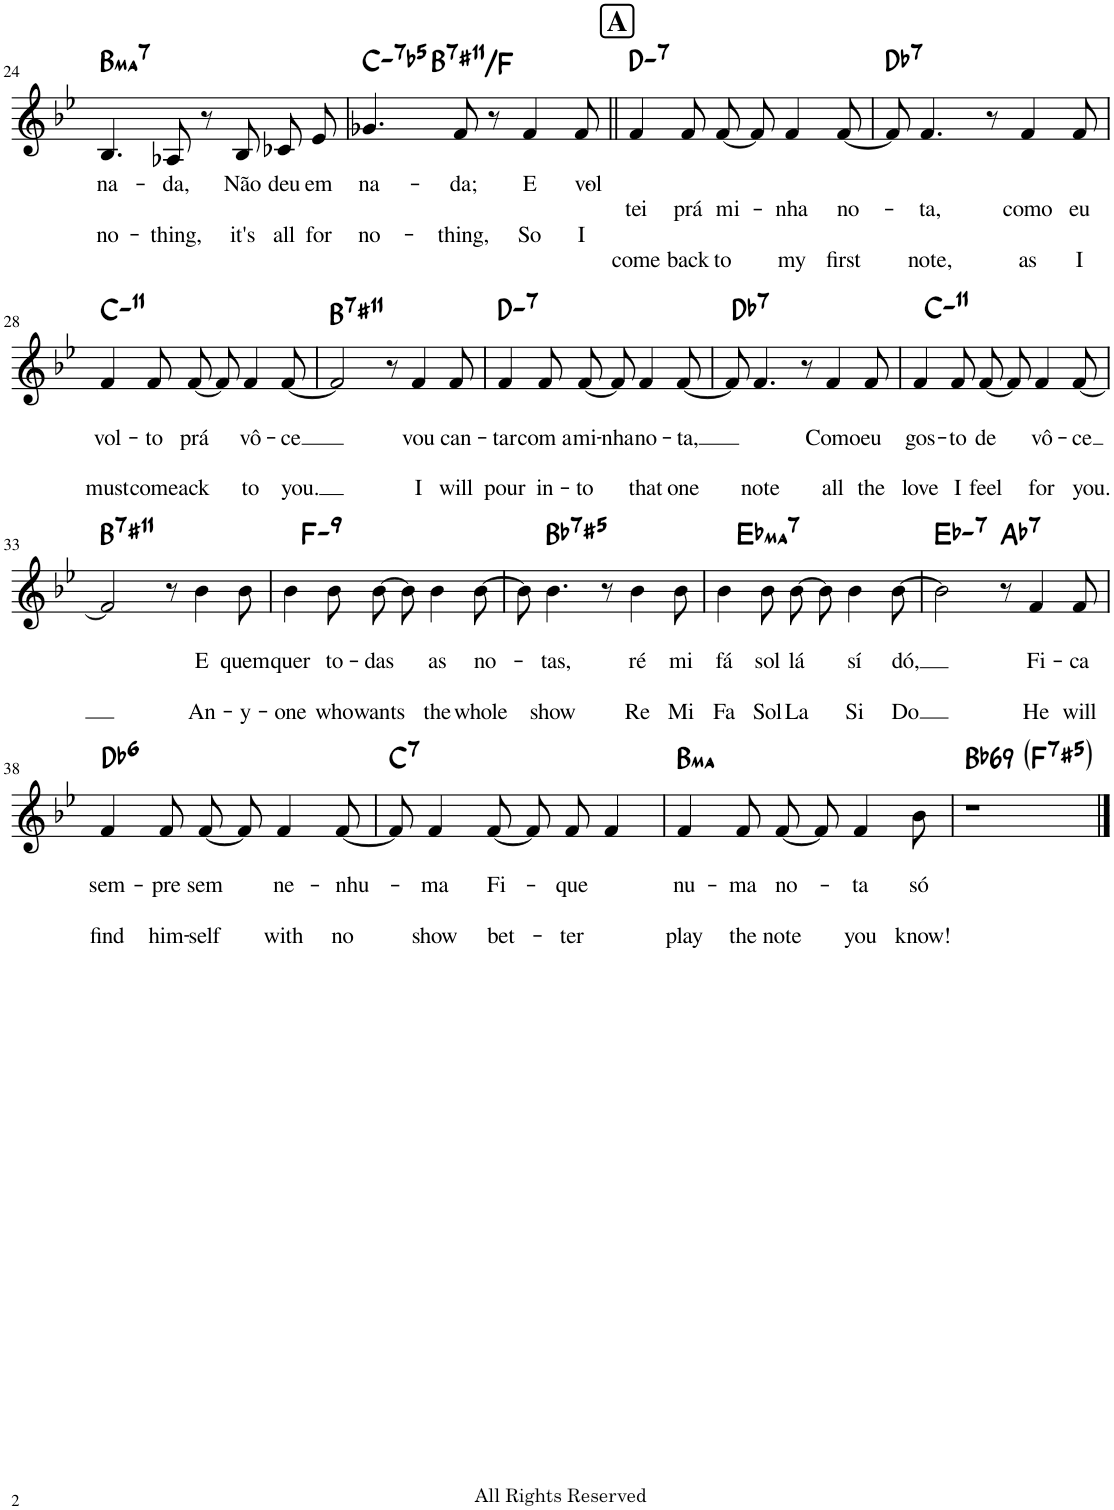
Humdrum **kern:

**kern	**text	**text	**text	**text	**harte
*part1	*part1	*part1	*part1	*part1	*part1
*staff1	*staff1	*staff1	*staff1	*staff1	*
*I"[Alto Saxophone]	*	*	*	*	*
*I'A Sax	*	*	*	*	*
!!LO:PB:g=z
*clefG2	*	*	*	*	*
*Trd5c9	*	*	*	*	*
*k[b-e-]	*	*	*	*	*
*B-:	*	*	*	*	*
*M4/4	*	*	*	*	*
=24	=24	=24	=24	=24	=24
!	!LO:LY:b	!	!LO:LY:b	!	!LO:H:kt=ma7
4.B-/	na-	.	no-	.	B:maj7
!	!LO:LY:b	!	!LO:LY:b	!	!
8A-X/	-da,	.	-thing,	.	.
8r	.	.	.	.	.
!	!LO:LY:b	!	!LO:LY:b	!	!
8B-/	Não	.	it's	.	.
!	!LO:LY:b	!	!LO:LY:b	!	!
8c-X/L	deu	.	all	.	.
!	!LO:LY:b	!	!LO:LY:b	!	!
8e-/J	em	.	for	.	.
=25	=25	=25	=25	=25	=25
!	!LO:LY:b	!	!LO:LY:b	!	!LO:H:kt=-7b5
*^	*	*	*	*	*
4.g-X/	4ryy	na-	.	no-	.	C:hdim7
!	!	!	!	!	!	!LO:H:kt=7
.	2.ryy	.	.	.	.	B:7(#11)/b5
!	!	!LO:LY:b	!	!LO:LY:b	!	!
8f/	.	-da;	.	-thing,	.	.
8r	.	.	.	.	.	.
!	!	!LO:LY:b	!	!LO:LY:b	!	!
4f/	.	E	.	So	.	.
!	!	!LO:LY:b	!	!LO:LY:b	!	!
8f/	.	vol-	.	I	.	.
!!LO:REH:place=s1:a:B:cj:fs=14:t=A	!!
=26||	=26||	=26||	=26||	=26||	=26||	=26||
!	!	!	!LO:LY:b	!	!LO:LY:b	!LO:H:kt=7
*v	*v	*	*	*	*	*
4f/	.	tei	.	come	D:min7
!	!	!LO:LY:b	!	!LO:LY:b	!
8f/L	.	prá	.	back	.
!	!	!LO:LY:b	!	!LO:LY:b	!
[8f/J	.	mi-	.	to	.
8f/]	.	.	.	.	.
!	!	!LO:LY:b	!	!LO:LY:b	!
4f/	.	-nha	.	my	.
!	!	!LO:LY:b	!	!LO:LY:b	!
[8f/	.	no-	.	first	.
=27	=27	=27	=27	=27	=27
!	!	!	!	!	!LO:H:kt=7
8f/]	.	.	.	.	Db:7
!	!	!LO:LY:b	!	!LO:LY:b	!
4.f/	.	-ta,	.	note,	.
8r	.	.	.	.	.
!	!	!LO:LY:b	!	!LO:LY:b	!
4f/	.	como	.	as	.
!	!	!LO:LY:b	!	!LO:LY:b	!
8f/	.	eu	.	I	.
!!LO:LB:g=z
=28	=28	=28	=28	=28	=28
!	!	!LO:LY:b	!	!LO:LY:b	!LO:H:kt=11
4f/	.	vol-	.	must	C:min9(11)
!	!	!LO:LY:b	!	!LO:LY:b	!
8f/L	.	-to	.	come	.
!	!	!LO:LY:b	!	!LO:LY:b	!
[8f/J	.	prá	.	ack	.
8f/]	.	.	.	.	.
!	!	!LO:LY:b	!	!LO:LY:b	!
4f/	.	vô-	.	to	.
!	!	!LO:LY:b	!	!LO:LY:b	!
[8f/	.	-ce	.	you.	.
=29	=29	=29	=29	=29	=29
!	!	!	!	!	!LO:H:kt=7
2f/]	.	.	.	.	B:7(#11)
8r	.	.	.	.	.
!	!	!LO:LY:b	!	!LO:LY:b	!
4f/	.	vou	.	I	.
!	!	!LO:LY:b	!	!LO:LY:b	!
8f/	.	can-	.	will	.
=30	=30	=30	=30	=30	=30
!	!	!LO:LY:b	!	!LO:LY:b	!LO:H:kt=7
4f/	.	-tar	.	pour	D:min7
!	!	!LO:LY:b	!	!LO:LY:b	!
8f/L	.	com a	.	in-	.
!	!	!LO:LY:b	!	!LO:LY:b	!
[8f/J	.	mi-	.	-to	.
!	!	!LO:LY:b	!	!	!
8f/]	.	-nha	.	.	.
!	!	!LO:LY:b	!	!LO:LY:b	!
4f/	.	no-	.	that	.
!	!	!LO:LY:b	!	!LO:LY:b	!
[8f/	.	-ta,	.	one	.
=31	=31	=31	=31	=31	=31
8f/]	.	.	.	.	.
!	!	!	!	!LO:LY:b	!LO:H:kt=7
4.f/	.	.	.	note	Db:7
8r	.	.	.	.	.
!	!	!LO:LY:b	!	!LO:LY:b	!
4f/	.	Como	.	all	.
!	!	!LO:LY:b	!	!LO:LY:b	!
8f/	.	eu	.	the	.
=32	=32	=32	=32	=32	=32
!	!	!LO:LY:b	!	!LO:LY:b	!
4f/	.	gos-	.	love	.
!	!	!LO:LY:b	!	!LO:LY:b	!
8f/L	.	-to	.	I	.
!	!	!LO:LY:b	!	!LO:LY:b	!
[8f/J	.	de	.	feel	.
8f/]	.	.	.	.	.
!	!	!LO:LY:b	!	!LO:LY:b	!
4f/	.	vô-	.	for	.
!	!	!LO:LY:b	!	!LO:LY:b	!
[8f/	.	-ce	.	you.	.
8ryy	.	.	.	.	.
!!LO:LB:g=z
=33	=33	=33	=33	=33	=33
!	!	!	!	!	!LO:H:kt=7
2f/]	.	.	.	.	B:7(#11)
8r	.	.	.	.	.
!	!	!LO:LY:b	!	!LO:LY:b	!
4b-\	.	E	.	An-	.
!	!	!LO:LY:b	!	!LO:LY:b	!
8b-\	.	quem	.	-y-	.
=34	=34	=34	=34	=34	=34
!	!	!LO:LY:b	!	!LO:LY:b	!
4b-\	.	quer	.	-one	.
!	!	!LO:LY:b	!	!LO:LY:b	!
8b-\L	.	to-	.	who	.
!	!	!LO:LY:b	!	!LO:LY:b	!
[8b-\J	.	-das	.	wants	.
8b-\]	.	.	.	.	.
!	!	!LO:LY:b	!	!LO:LY:b	!
4b-\	.	as	.	the	.
!	!	!LO:LY:b	!	!LO:LY:b	!
[8b-\	.	no-	.	whole	.
8ryy	.	.	.	.	.
=35	=35	=35	=35	=35	=35
8b-\]	.	.	.	.	.
!	!	!LO:LY:b	!	!LO:LY:b	!LO:H:kt=7
4.b-\	.	-tas,	.	show	Bb:aug(b7)
8r	.	.	.	.	.
!	!	!LO:LY:b	!	!LO:LY:b	!
4b-\	.	ré	.	Re	.
!	!	!LO:LY:b	!	!LO:LY:b	!
8b-\	.	mi	.	Mi	.
=36	=36	=36	=36	=36	=36
!	!	!LO:LY:b	!	!LO:LY:b	!
4b-\	.	fá	.	Fa	.
!	!	!LO:LY:b	!	!LO:LY:b	!
8b-\L	.	sol	.	Sol	.
!	!	!LO:LY:b	!	!LO:LY:b	!
[8b-\J	.	lá	.	La	.
8b-\]	.	.	.	.	.
!	!	!LO:LY:b	!	!LO:LY:b	!
4b-\	.	sí	.	Si	.
!	!	!LO:LY:b	!	!LO:LY:b	!
[8b-\	.	dó,	.	Do	.
8ryy	.	.	.	.	.
=37	=37	=37	=37	=37	=37
!	!	!	!	!	!LO:H:kt=7
2b-\]	.	.	.	.	Eb:min7
!	!	!	!	!	!LO:H:kt=7
8r	.	.	.	.	Ab:7
!	!	!LO:LY:b	!	!LO:LY:b	!
4f/	.	Fi-	.	He	.
!	!	!LO:LY:b	!	!LO:LY:b	!
8f/	.	-ca	.	will	.
!!LO:LB:g=z
=38	=38	=38	=38	=38	=38
!	!	!LO:LY:b	!	!LO:LY:b	!
4f/	.	sem-	.	find	.
!	!	!LO:LY:b	!	!LO:LY:b	!LO:H:kt=6
8f/L	.	-pre	.	him-	Db:maj6
!	!	!LO:LY:b	!	!LO:LY:b	!
[8f/J	.	sem	.	-self	.
8f/]	.	.	.	.	.
!	!	!LO:LY:b	!	!LO:LY:b	!
4f/	.	ne-	.	with	.
!	!	!LO:LY:b	!	!LO:LY:b	!
[8f/	.	-nhu-	.	no	.
=39	=39	=39	=39	=39	=39
!	!	!	!	!	!LO:H:kt=7
8f/]	.	.	.	.	C:7
!	!	!LO:LY:b	!	!LO:LY:b	!
4f/	.	-ma	.	show	.
!	!	!LO:LY:b	!	!LO:LY:b	!
[8f/	.	Fi-	.	bet-	.
8f/L]	.	.	.	.	.
!	!	!LO:LY:b	!	!LO:LY:b	!
8f/J	.	-que	.	-ter	.
4f/	.	.	.	.	.
=40	=40	=40	=40	=40	=40
!	!	!LO:LY:b	!	!LO:LY:b	!LO:H:kt=ma
4f/	.	nu-	.	play	B:maj
!	!	!LO:LY:b	!	!LO:LY:b	!
8f/L	.	-ma	.	the	.
!	!	!LO:LY:b	!	!LO:LY:b	!
[8f/J	.	no-	.	note	.
8f/]	.	.	.	.	.
!	!	!LO:LY:b	!	!LO:LY:b	!
4f/	.	-ta	.	you	.
!	!	!LO:LY:b	!	!LO:LY:b	!
8b-\	.	só	.	know!	.
=41	=41	=41	=41	=41	=41
!	!	!	!	!	!LO:H:kt=6
*^	*	*	*	*	*
1r	2ryy	.	.	.	.	Bb:maj6(9)
!	!	!	!	!	!	!LO:H:kt=7
.	2ryy	.	.	.	.	F:aug(b7)
*v	*v	*	*	*	*	*
==	==	==	==	==	==
*-	*-	*-	*-	*-	*-
